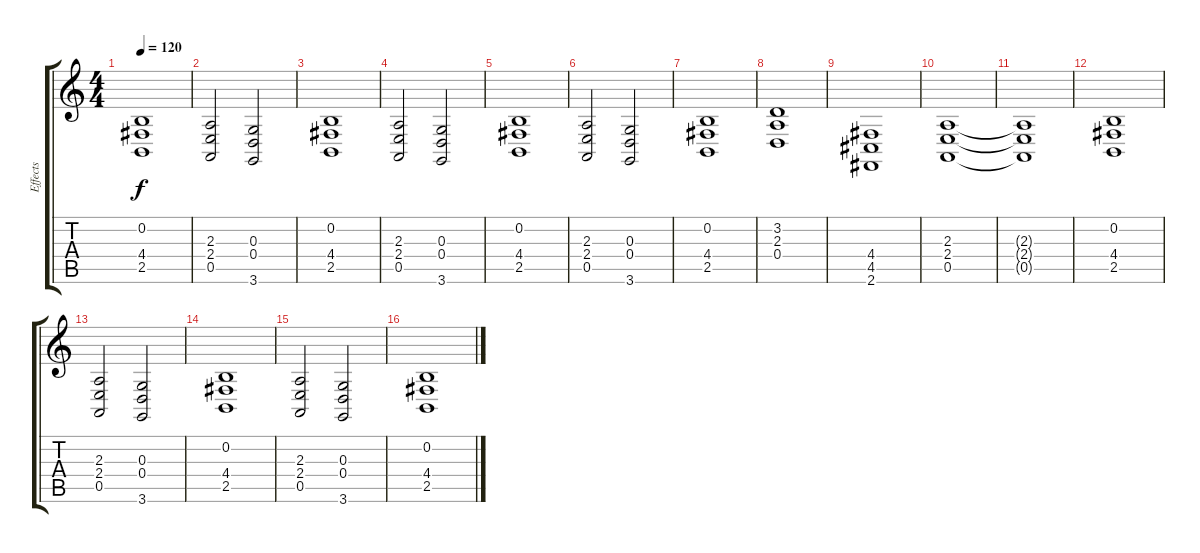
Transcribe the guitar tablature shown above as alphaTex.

\track ("Effects" "Effects") {instrument stringensemble1}
\staff {score tabs}
\tuning (E4 B3 G3 D3 A2 E2) {hide}
\ts (4 4)
\tempo 120
\clef g2
\ks c
(0.2 4.4 2.5).1{dy f} |
(2.3 2.4 0.5).2 (0.3 0.4 3.6).2 |
(0.2 4.4 2.5).1 |
(2.3 2.4 0.5).2 (0.3 0.4 3.6).2 |
(0.2 4.4 2.5).1 |
(2.3 2.4 0.5).2 (0.3 0.4 3.6).2 |
(0.2 4.4 2.5).1 |
(3.2 2.3 0.4).1 |
(4.4 4.5 2.6).1 |
(2.3 2.4 0.5).1 |
(2.3{t} 2.4{t} 0.5{t}).1 |
(0.2 4.4 2.5).1 |
(2.3 2.4 0.5).2 (0.3 0.4 3.6).2 |
(0.2 4.4 2.5).1 |
(2.3 2.4 0.5).2 (0.3 0.4 3.6).2 |
(0.2 4.4 2.5).1
